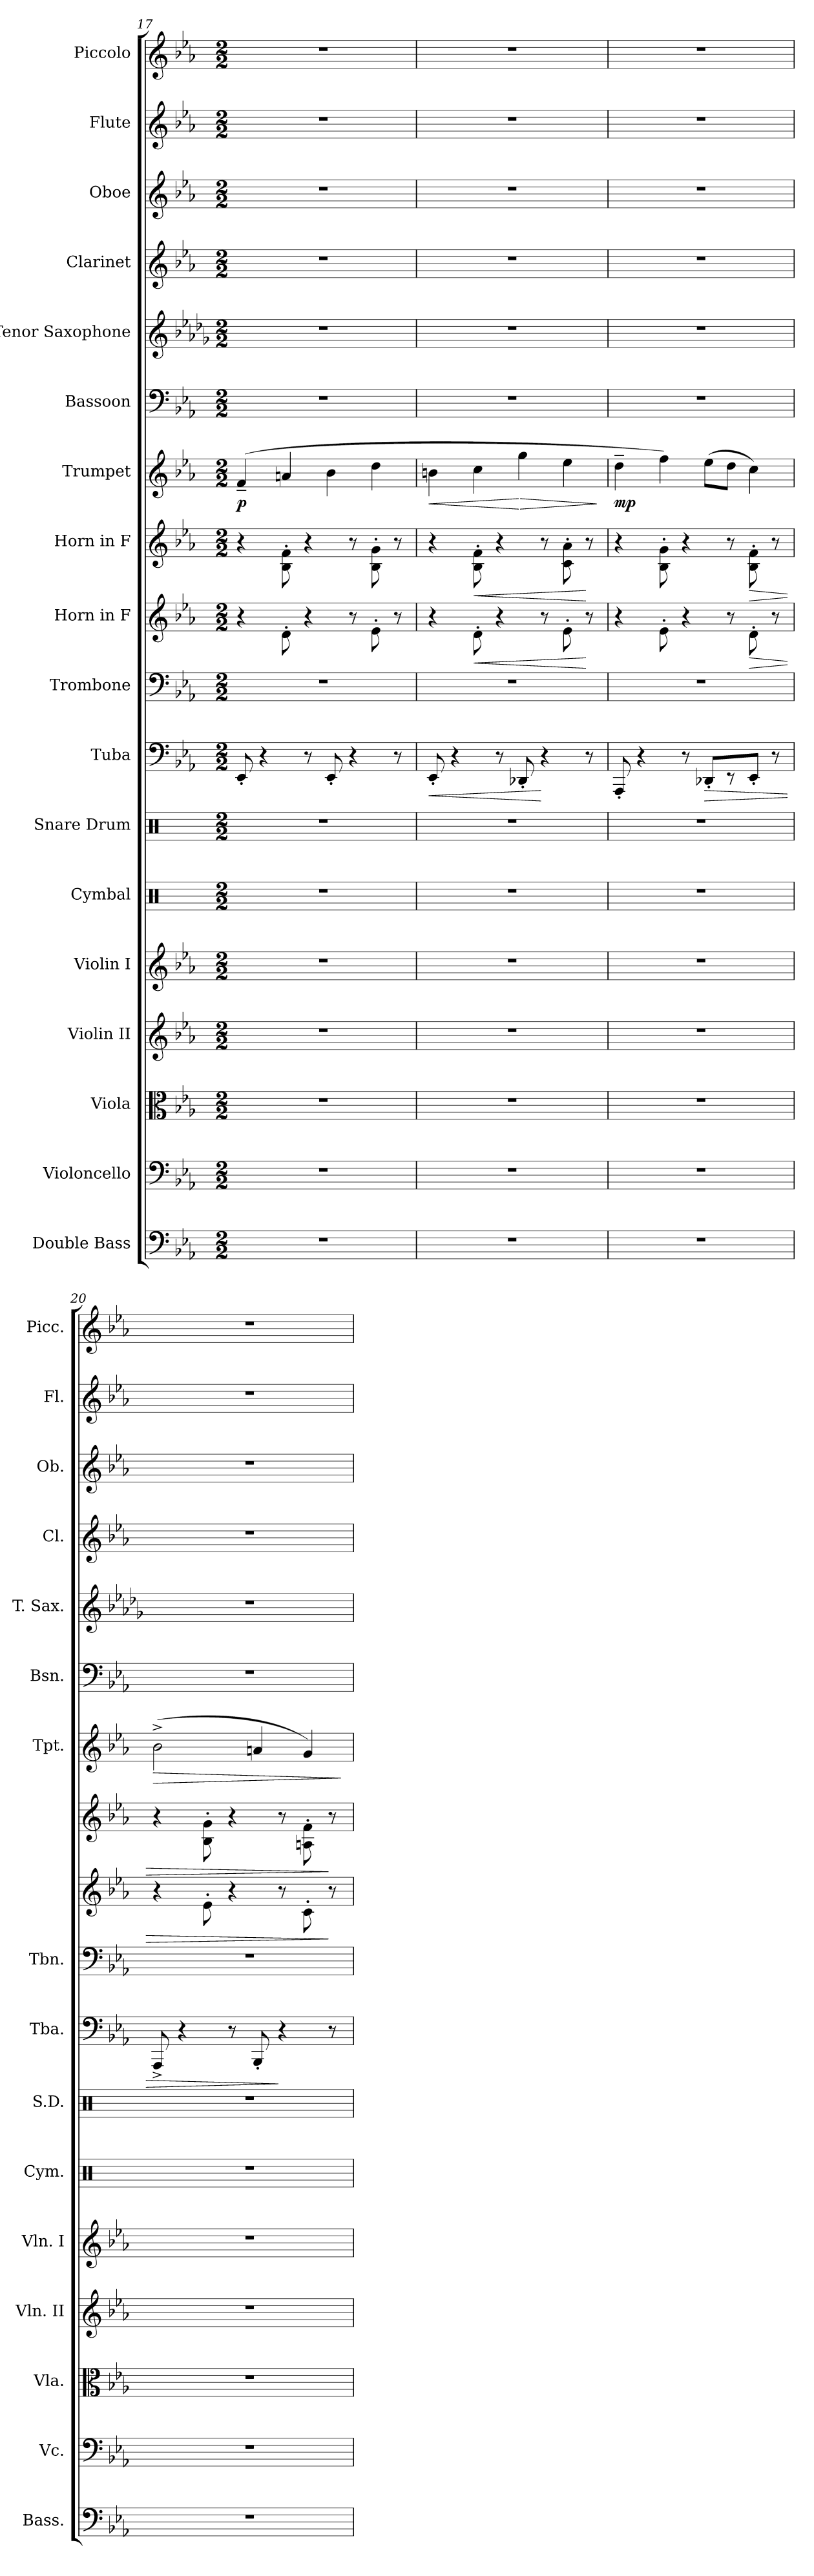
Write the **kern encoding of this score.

**kern	**kern	**kern	**kern	**kern	**kern	**kern	**kern	**dynam	**kern	**kern	**dynam	**kern	**dynam	**kern	**dynam	**kern	**kern	**kern	**kern	**kern	**kern
*part18	*part17	*part16	*part15	*part14	*part13	*part12	*part11	*part11	*part10	*part9	*part9	*part8	*part8	*part7	*part7	*part6	*part5	*part4	*part3	*part2	*part1
*staff18	*staff17	*staff16	*staff15	*staff14	*staff13	*staff12	*staff11	*staff11	*staff10	*staff9	*staff9	*staff8	*staff8	*staff7	*staff7	*staff6	*staff5	*staff4	*staff3	*staff2	*staff1
*I"Double Bass	*I"Violoncello	*I"Viola	*I"Violin II	*I"Violin I	*I"Cymbal	*I"Snare Drum	*I"Tuba	*	*I"Trombone	*I"Horn in F	*	*I"Horn in F	*	*I"Trumpet	*	*I"Bassoon	*I"Tenor Saxophone	*I"Clarinet	*I"Oboe	*I"Flute	*I"Piccolo
*I'Bass.	*I'Vc.	*I'Vla.	*I'Vln. II	*I'Vln. I	*I'Cym.	*I'S.D.	*I'Tba.	*	*I'Tbn.	*	*	*	*	*I'Tpt.	*	*I'Bsn.	*I'T. Sax.	*I'Cl.	*I'Ob.	*I'Fl.	*I'Picc.
!!LO:LB:g=z
*clefF4	*clefF4	*clefC3	*clefG2	*clefG2	*clefX	*clefX	*clefF4	*	*clefF4	*clefG2	*	*clefG2	*	*clefG2	*	*clefF4	*clefG2	*clefG2	*clefG2	*clefG2	*clefG2
*ITrd7c12	*	*	*	*	*	*	*	*	*	*ITrd4c7	*	*ITrd4c7	*	*ITrd1c2	*	*	*ITrd8c14	*ITrd1c2	*	*	*ITrd-7c-12
*k[b-e-a-]	*k[b-e-a-]	*k[b-e-a-]	*k[b-e-a-]	*k[b-e-a-]	*k[]	*k[]	*k[b-e-a-]	*	*k[b-e-a-]	*k[b-e-a-d-]	*	*k[b-e-a-d-]	*	*k[b-e-a-d-g-]	*	*k[b-e-a-]	*k[b-e-a-d-g-]	*k[b-e-a-d-g-]	*k[b-e-a-]	*k[b-e-a-]	*k[b-e-a-]
*M2/2	*M2/2	*M2/2	*M2/2	*M2/2	*M2/2	*M2/2	*M2/2	*	*M2/2	*M2/2	*	*M2/2	*	*M2/2	*	*M2/2	*M2/2	*M2/2	*M2/2	*M2/2	*M2/2
=17	=17	=17	=17	=17	=17	=17	=17	=17	=17	=17	=17	=17	=17	=17	=17	=17	=17	=17	=17	=17	=17
!	!	!	!	!	!	!	!	!	!	!	!	!	!	!	!LO:DY:b	!	!	!	!	!	!
1r	1r	1r	1r	1r	1r	1r	8EE-'/	.	1r	4r	.	4r	.	(>4e-~/	p	1r	1r	1r	1r	1r	1r
.	.	.	.	.	.	.	4r	.	.	.	.	.	.	.	.	.	.	.	.	.	.
.	.	.	.	.	.	.	.	.	.	8G'\	.	8E-\' 8B-\'	.	4gn/	.	.	.	.	.	.	.
.	.	.	.	.	.	.	8r	.	.	4r	.	4r	.	.	.	.	.	.	.	.	.
.	.	.	.	.	.	.	8EE-'/	.	.	.	.	.	.	4a-\	.	.	.	.	.	.	.
.	.	.	.	.	.	.	4r	.	.	8r	.	8r	.	.	.	.	.	.	.	.	.
.	.	.	.	.	.	.	.	.	.	8A-'\	.	8E-\' 8c\'	.	4cc\	.	.	.	.	.	.	.
.	.	.	.	.	.	.	8r	.	.	8r	.	8r	.	.	.	.	.	.	.	.	.
=18	=18	=18	=18	=18	=18	=18	=18	=18	=18	=18	=18	=18	=18	=18	=18	=18	=18	=18	=18	=18	=18
!	!	!	!	!	!	!	!	!LO:HP:b	!	!	!	!	!	!	!LO:HP:b	!	!	!	!	!	!
1r	1r	1r	1r	1r	1r	1r	8EE-'/	<	1r	4r	.	4r	.	4an\	<	1r	1r	1r	1r	1r	1r
.	.	.	.	.	.	.	4r	.	.	.	.	.	.	.	.	.	.	.	.	.	.
!	!	!	!	!	!	!	!	!	!	!	!LO:HP:b	!	!LO:HP:b	!	!	!	!	!	!	!	!
.	.	.	.	.	.	.	.	.	.	8G'\	<	8E-\' 8B-\'	<	4b-\	.	.	.	.	.	.	.
.	.	.	.	.	.	.	8r	.	.	4r	.	4r	.	.	.	.	.	.	.	.	.
!	!	!	!	!	!	!	!	!	!	!	!	!	!	!	!LO:HP:n=1:b	!	!	!	!	!	!
.	.	.	.	.	.	.	8DD-X'/	.	.	.	.	.	.	4ff\	[ >	.	.	.	.	.	.
.	.	.	.	.	.	.	4r	[	.	8r	.	8r	.	.	.	.	.	.	.	.	.
.	.	.	.	.	.	.	.	.	.	8A-'\	.	8F\' 8d-\'	.	4dd-\	.	.	.	.	.	.	.
.	.	.	.	.	.	.	8r	.	.	8r	[	8r	[	.	.	.	.	.	.	.	.
.	.	.	.	.	.	.	.	.	.	.	.	.	.	.	]	.	.	.	.	.	.
=19	=19	=19	=19	=19	=19	=19	=19	=19	=19	=19	=19	=19	=19	=19	=19	=19	=19	=19	=19	=19	=19
!	!	!	!	!	!	!	!	!	!	!	!	!	!	!	!LO:DY:b	!	!	!	!	!	!
1r	1r	1r	1r	1r	1r	1r	8AAA-'/	.	1r	4r	.	4r	.	4cc~\	mp	1r	1r	1r	1r	1r	1r
.	.	.	.	.	.	.	4r	.	.	.	.	.	.	.	.	.	.	.	.	.	.
.	.	.	.	.	.	.	.	.	.	8A-'\	.	8E-\' 8c\'	.	4ee-\)	.	.	.	.	.	.	.
.	.	.	.	.	.	.	8r	.	.	4r	.	4r	.	.	.	.	.	.	.	.	.
!	!	!	!	!	!	!	!	!LO:HP:b	!	!	!	!	!	!	!	!	!	!	!	!	!
.	.	.	.	.	.	.	8DD-X'/L	>	.	.	.	.	.	(>8dd-\L	.	.	.	.	.	.	.
.	.	.	.	.	.	.	8r	.	.	8r	.	8r	.	8cc\J	.	.	.	.	.	.	.
!	!	!	!	!	!	!	!	!	!	!	!LO:HP:b	!	!LO:HP:b	!	!	!	!	!	!	!	!
.	.	.	.	.	.	.	8EE-'/J	.	.	8G'\	>	8E-\' 8B-\'	>	4b-\)	.	.	.	.	.	.	.
.	.	.	.	.	.	.	8r	.	.	8r	.	8r	.	.	.	.	.	.	.	.	.
=20	=20	=20	=20	=20	=20	=20	=20	=20	=20	=20	=20	=20	=20	=20	=20	=20	=20	=20	=20	=20	=20
!	!	!	!	!	!	!	!	!	!	!	!	!	!	!	!LO:HP:b	!	!	!	!	!	!
1r	1r	1r	1r	1r	1r	1r	8AAA-^/	.	1r	4r	.	4r	.	(>2a-^\	>	1r	1r	1r	1r	1r	1r
.	.	.	.	.	.	.	4r	.	.	.	.	.	.	.	.	.	.	.	.	.	.
.	.	.	.	.	.	.	.	.	.	8A-'\	.	8E-\' 8c\'	.	.	.	.	.	.	.	.	.
.	.	.	.	.	.	.	8r	.	.	4r	.	4r	.	.	.	.	.	.	.	.	.
.	.	.	.	.	.	.	8BBB-'/	.	.	.	.	.	.	4gn/	.	.	.	.	.	.	.
.	.	.	.	.	.	.	4r	]	.	8r	.	8r	.	.	.	.	.	.	.	.	.
.	.	.	.	.	.	.	.	.	.	8F'\	.	8Dn\' 8B-\'	.	4f/)	.	.	.	.	.	.	.
.	.	.	.	.	.	.	8r	.	.	8r	]	8r	]	.	.	.	.	.	.	.	.
.	.	.	.	.	.	.	.	.	.	.	.	.	.	.	]	.	.	.	.	.	.
=	=	=	=	=	=	=	=	=	=	=	=	=	=	=	=	=	=	=	=	=	=
*-	*-	*-	*-	*-	*-	*-	*-	*-	*-	*-	*-	*-	*-	*-	*-	*-	*-	*-	*-	*-	*-
